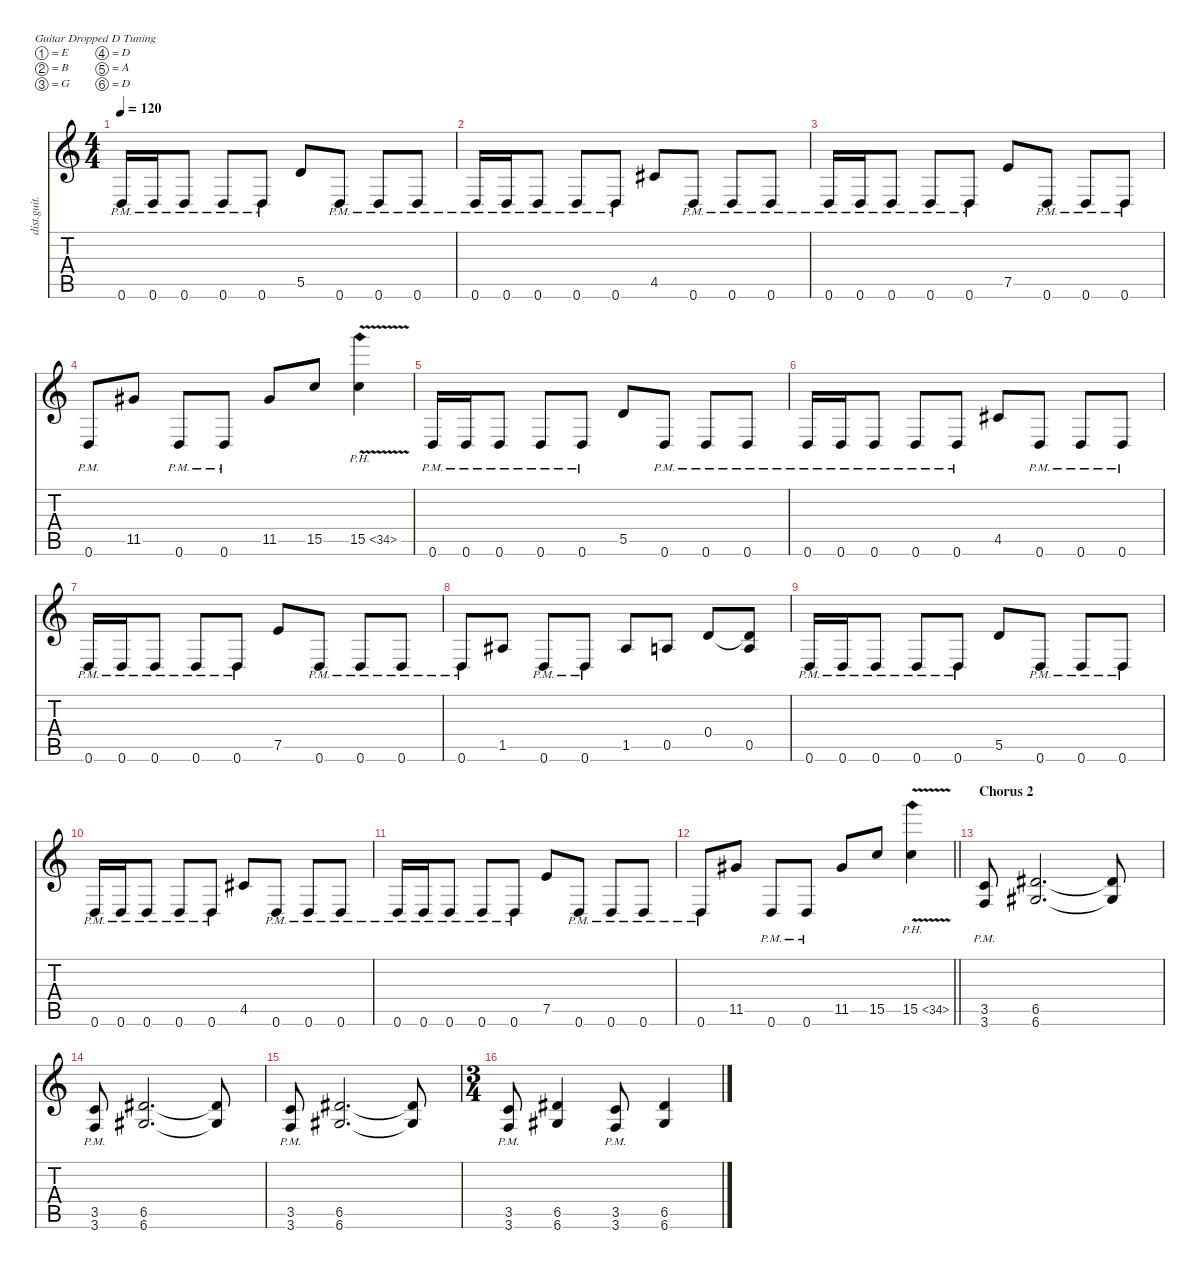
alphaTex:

\defaultSystemsLayout 4
\hideDynamics
\bracketExtendMode nobrackets
\otherSystemsTrackNameOrientation horizontal
\track ("Willie Adler - Rhythm" "dist.guit.") {instrument distortionguitar}
\staff {score tabs}
\tuning (E4 B3 G3 D3 A2 D2)
\ts (4 4)
\tempo 120
\clef g2
\ks c
0.6{pm}.16{dy f} 0.6{pm}.16 0.6{pm}.8 0.6{pm}.8 0.6{pm}.8 5.5.8 0.6{pm}.8 0.6{pm}.8 0.6{pm}.8 |
0.6{pm}.16 0.6{pm}.16 0.6{pm}.8 0.6{pm}.8 0.6{pm}.8 4.5{acc #}.8 0.6{pm}.8 0.6{pm}.8 0.6{pm}.8 |
0.6{pm}.16 0.6{pm}.16 0.6{pm}.8 0.6{pm}.8 0.6{pm}.8 7.5.8 0.6{pm}.8 0.6{pm}.8 0.6{pm}.8 |
0.6{pm}.8 11.5{acc #}.8 0.6{pm}.8 0.6{pm}.8 11.5{acc #}.8 15.5.8 15.5{ph 19 v}.4 |
0.6{pm}.16 0.6{pm}.16 0.6{pm}.8 0.6{pm}.8 0.6{pm}.8 5.5.8 0.6{pm}.8 0.6{pm}.8 0.6{pm}.8 |
0.6{pm}.16 0.6{pm}.16 0.6{pm}.8 0.6{pm}.8 0.6{pm}.8 4.5{acc #}.8 0.6{pm}.8 0.6{pm}.8 0.6{pm}.8 |
0.6{pm}.16 0.6{pm}.16 0.6{pm}.8 0.6{pm}.8 0.6{pm}.8 7.5.8 0.6{pm}.8 0.6{pm}.8 0.6{pm}.8 |
0.6{pm}.8 1.5{acc #}.8 0.6{pm}.8 0.6{pm}.8 1.5{acc #}.8 0.5.8 0.4.8 (0.4{t} 0.5).8 |
0.6{pm}.16 0.6{pm}.16 0.6{pm}.8 0.6{pm}.8 0.6{pm}.8 5.5.8 0.6{pm}.8 0.6{pm}.8 0.6{pm}.8 |
0.6{pm}.16 0.6{pm}.16 0.6{pm}.8 0.6{pm}.8 0.6{pm}.8 4.5{acc #}.8 0.6{pm}.8 0.6{pm}.8 0.6{pm}.8 |
0.6{pm}.16 0.6{pm}.16 0.6{pm}.8 0.6{pm}.8 0.6{pm}.8 7.5.8 0.6{pm}.8 0.6{pm}.8 0.6{pm}.8 |
\barLineRight lightlight
0.6{pm}.8 11.5{acc #}.8 0.6{pm}.8 0.6{pm}.8 11.5{acc #}.8 15.5.8 15.5{ph 19 v}.4 |
\section ("" "Chorus 2")
(3.5{pm} 3.6{pm}).8 (6.5{acc #} 6.6{acc #}).2{d} (6.5{t acc #} 6.6{t acc #}).8 |
(3.5{pm} 3.6{pm}).8 (6.5{acc #} 6.6{acc #}).2{d} (6.5{t acc #} 6.6{t acc #}).8 |
(3.5{pm} 3.6{pm}).8 (6.5{acc #} 6.6{acc #}).2{d} (6.5{t acc #} 6.6{t acc #}).8 |
\ts (3 4)
\beaming (8 2 2 2)
(3.5{pm} 3.6{pm}).8 (6.5{acc #} 6.6{acc #}).4 (3.5{pm} 3.6{pm}).8 (6.5{acc #} 6.6{acc #}).4
